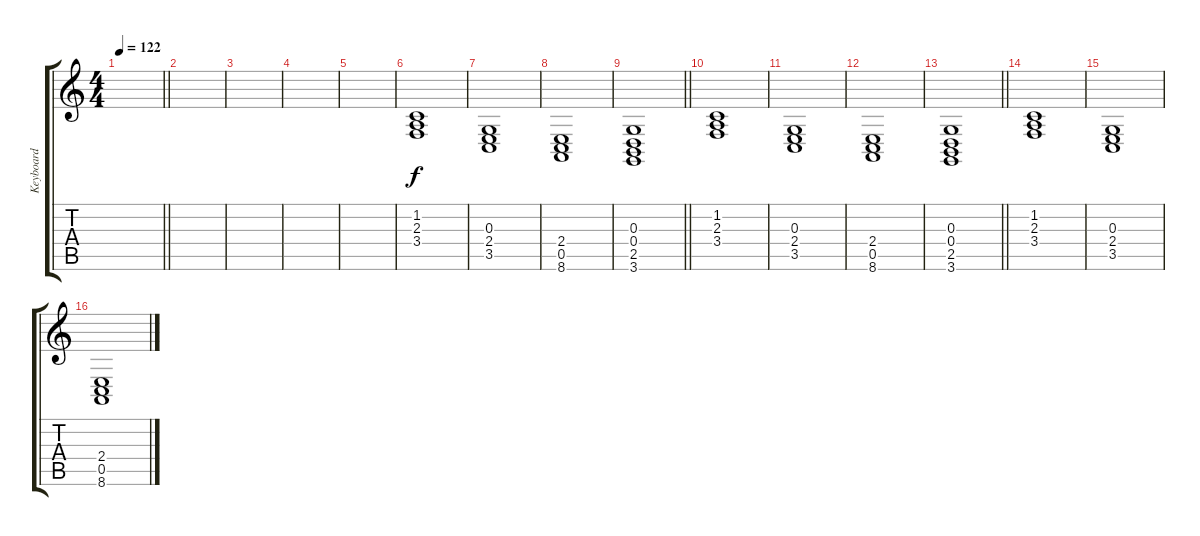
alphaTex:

\track ("Keyboard" "Keyboard") {instrument stringensemble1}
\staff {score tabs}
\tuning (E4 B3 G3 D3 A2 E2) {hide}
\ts (4 4)
\tempo 122
\clef g2
\barLineRight lightlight
\ks c
|
|
|
|
|
(1.2 2.3 3.4).1 |
(0.3 2.4 3.5).1 |
(2.4 0.5 8.6).1 |
\barLineRight lightlight
(0.3 0.4 2.5 3.6).1 |
(1.2 2.3 3.4).1 |
(0.3 2.4 3.5).1 |
(2.4 0.5 8.6).1 |
\barLineRight lightlight
(0.3 0.4 2.5 3.6).1 |
(1.2 2.3 3.4).1 |
(0.3 2.4 3.5).1 |
(2.4 0.5 8.6).1
